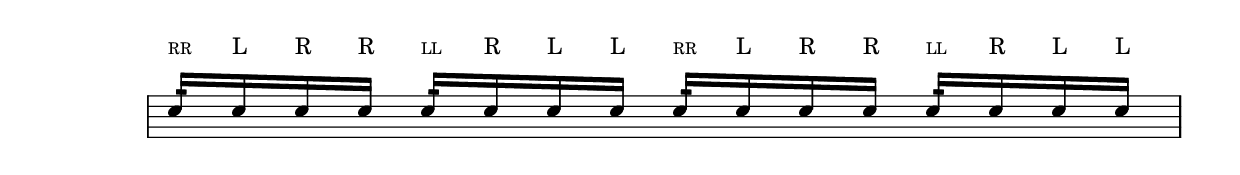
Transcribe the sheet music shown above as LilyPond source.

\version "2.22.1"

rudiment = \drummode {
  \repeat unfold 2 {
    sn16:32^\markup { \teeny RR } sn16^"L" sn16^"R" sn16^"R"
    sn16:32^\markup { \teeny LL } sn16^"R" sn16^"L" sn16^"L"
  }
}

\score {
  <<
    \new DrumStaff <<
      \new DrumVoice {
        \override Score.SystemStartBar.collapse-height = #-inf.0
        \omit Staff.TimeSignature
        \omit Staff.Clef
        \override TextScript.Y-offset = 6
        \stemUp
        \rudiment
      }
    >>
  >>

  \layout {
    ragged-last = ##f
  }
}